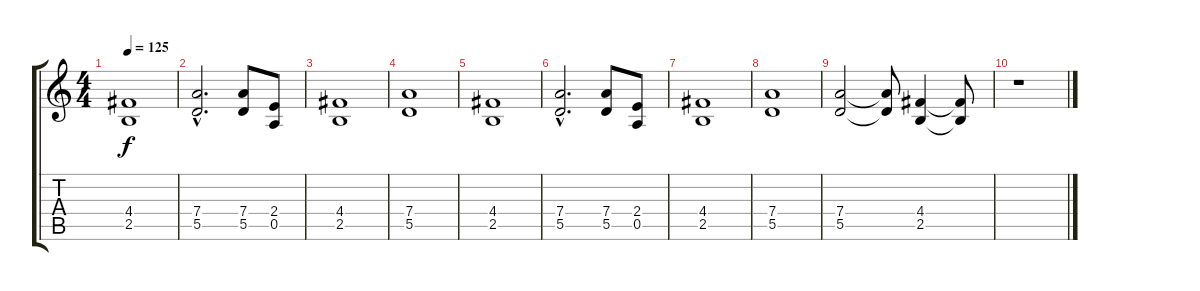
\track "" {instrument overdrivenguitar}
\staff {score tabs}
\tuning (E4 B3 G3 D3 A2 E2) {hide}
\ts (4 4)
\tempo 125
\clef g2
\ks c
(4.4 2.5).1{dy f} |
(7.4{hac} 5.5{hac}).2{d} (7.4 5.5).8 (2.4 0.5).8 |
(4.4 2.5).1 |
(7.4 5.5).1 |
(4.4 2.5).1 |
(7.4{hac} 5.5{hac}).2{d} (7.4 5.5).8 (2.4 0.5).8 |
(4.4 2.5).1 |
(7.4 5.5).1 |
(7.4 5.5).2 (7.4{t} 5.5{t}).8 (4.4 2.5).4 (4.4{t} 2.5{t}).8 |
r.1
